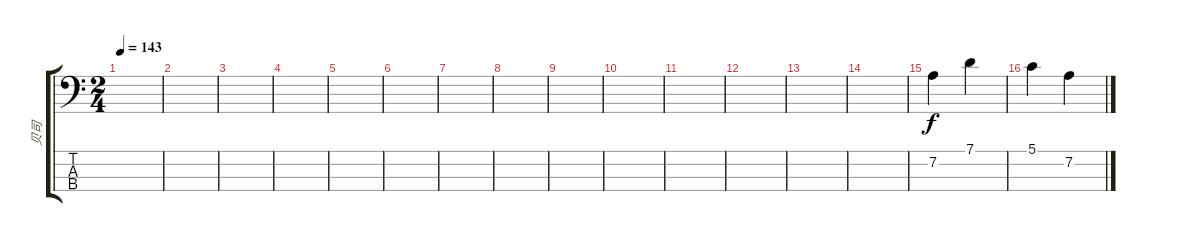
\track ("贝司" "贝司") {instrument synthbass1}
\staff {score tabs}
\tuning (G2 D2 A1 E1) {hide}
\ts (2 4)
\tempo 143
\clef f4
\ks c
|
|
|
|
|
|
|
|
|
|
|
|
|
|
7.2.4 7.1.4 |
5.1.4 7.2.4
